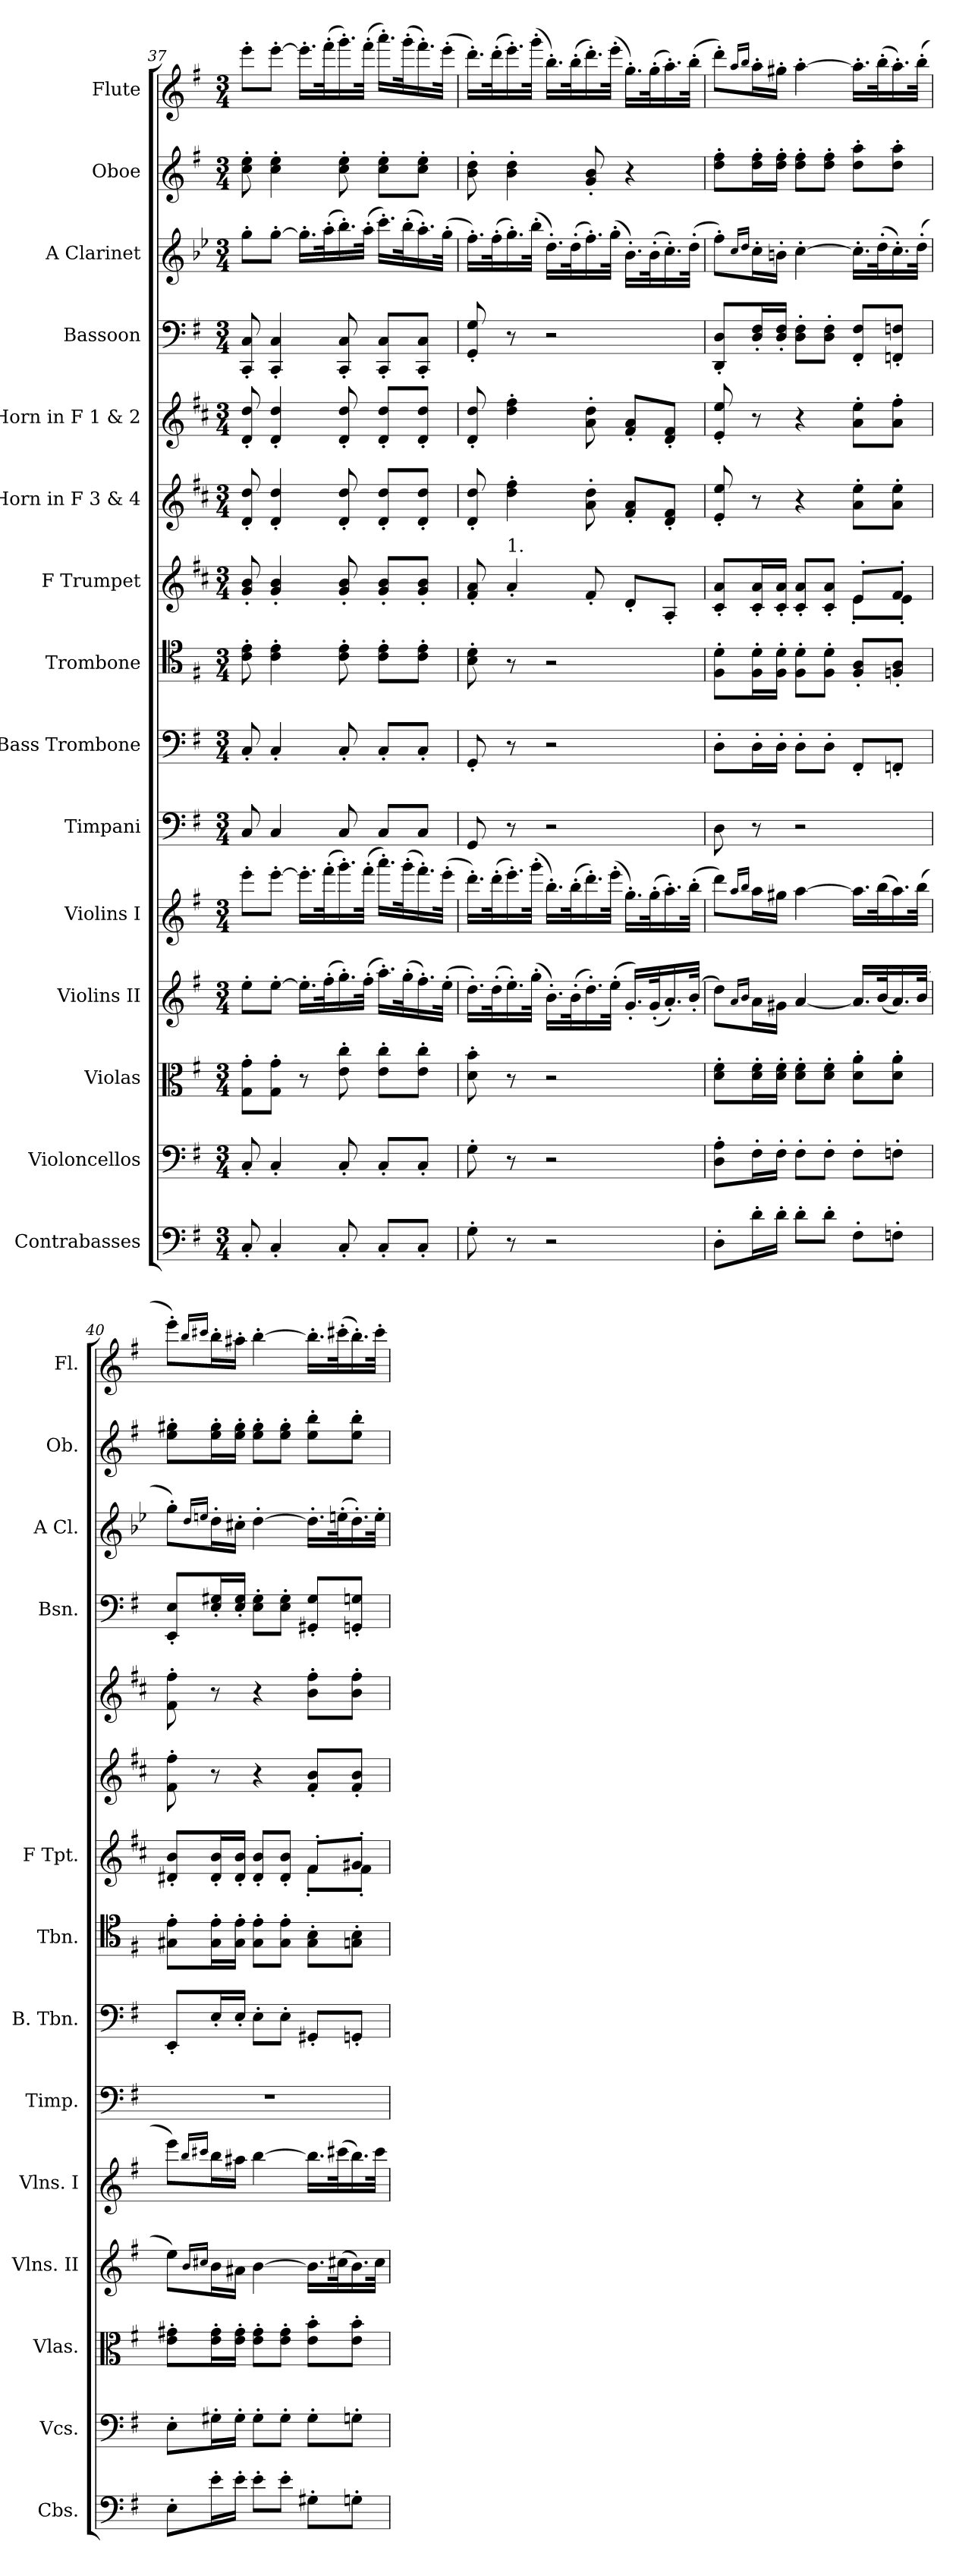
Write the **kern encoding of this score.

**kern	**kern	**kern	**kern	**kern	**kern	**kern	**kern	**kern	**kern	**kern	**kern	**kern	**kern	**kern
*part15	*part14	*part13	*part12	*part11	*part10	*part9	*part8	*part7	*part6	*part5	*part4	*part3	*part2	*part1
*staff15	*staff14	*staff13	*staff12	*staff11	*staff10	*staff9	*staff8	*staff7	*staff6	*staff5	*staff4	*staff3	*staff2	*staff1
*I"Contrabasses	*I"Violoncellos	*I"Violas	*I"Violins II	*I"Violins I	*I"Timpani	*I"Bass Trombone	*I"Trombone	*I"F Trumpet	*I"Horn in F 3 &amp; 4	*I"Horn in F 1 &amp; 2	*I"Bassoon	*I"A Clarinet	*I"Oboe	*I"Flute
*I'Cbs.	*I'Vcs.	*I'Vlas.	*I'Vlns. II	*I'Vlns. I	*I'Timp.	*I'B. Tbn.	*I'Tbn.	*I'F Tpt.	*	*	*I'Bsn.	*I'A Cl.	*I'Ob.	*I'Fl.
!!LO:PB:g=z
*clefF4	*clefF4	*clefC3	*clefG2	*clefG2	*clefF4	*clefF4	*clefC4	*clefG2	*clefG2	*clefG2	*clefF4	*clefG2	*clefG2	*clefG2
*ITrd7c12	*	*	*	*	*	*	*	*ITrd-3c-5	*ITrd4c7	*ITrd4c7	*	*ITrd2c3	*	*
*k[f#]	*k[f#]	*k[f#]	*k[f#]	*k[f#]	*k[f#]	*k[f#]	*k[f#]	*k[f#]	*k[f#]	*k[f#]	*k[f#]	*k[f#]	*k[f#]	*k[f#]
*M3/4	*M3/4	*M3/4	*M3/4	*M3/4	*M3/4	*M3/4	*M3/4	*M3/4	*M3/4	*M3/4	*M3/4	*M3/4	*M3/4	*M3/4
=37	=37	=37	=37	=37	=37	=37	=37	=37	=37	=37	=37	=37	=37	=37
8CC'/	8C'/	8G\' 8g\'L	8ee'\L	8eee'\L	8C/	8C'/	8c\' 8e\'	8cc/' 8ee/'	8G/' 8g/'	8G/' 8g/'	8CC/' 8C/'	8ee'\L	8cc\' 8ee\'	8eee'\L
4CC'/	4C'/	8G\' 8g\'J	[8ee'\J	[8eee'\J	4C/	4C'/	4c\' 4e\'	4cc/' 4ee/'	4G/' 4g/'	4G/' 4g/'	4CC/' 4C/'	[8ee'\J	4cc\' 4ee\'	[8eee'\J
.	.	8r	16.ee'\LL]	16.eee'\LL]	.	.	.	.	.	.	.	16.ee'\LL]	.	16.eee'\LL]
.	.	.	(>32ff#'\K	(>32fff#'\K	.	.	.	.	.	.	.	(>32ff#'\K	.	(>32fff#'\K
8CC'/	8C'/	8e\' 8cc\'	16.gg'\)	16.ggg'\)	8C/	8C'/	8c\' 8e\'	8cc/' 8ee/'	8G/' 8g/'	8G/' 8g/'	8CC/' 8C/'	16.gg'\)	8cc\' 8ee\'	16.ggg'\)
.	.	.	(>32ff#'\JJk	(>32fff#'\JJk	.	.	.	.	.	.	.	(>32ff#'\JJk	.	(>32fff#'\JJk
8CC'/L	8C'/L	8e\' 8cc\'L	16.aa'\LL)	16.aaa'\LL)	8C/L	8C'/L	8c\' 8e\'L	8cc/' 8ee/'L	8G/' 8g/'L	8G/' 8g/'L	8CC/' 8C/'L	16.aa'\LL)	8cc\' 8ee\'L	16.aaa'\LL)
.	.	.	(>32gg'\K	(>32ggg'\K	.	.	.	.	.	.	.	(>32gg'\K	.	(>32ggg'\K
8CC'/J	8C'/J	8e\' 8cc\'J	16.ff#'\)	16.fff#'\)	8C/J	8C'/J	8c\' 8e\'J	8cc/' 8ee/'J	8G/' 8g/'J	8G/' 8g/'J	8CC/' 8C/'J	16.ff#'\)	8cc\' 8ee\'J	16.fff#'\)
.	.	.	(>32ee'\JJk	(>32eee'\JJk	.	.	.	.	.	.	.	(>32ee'\JJk	.	(>32eee'\JJk
=38	=38	=38	=38	=38	=38	=38	=38	=38	=38	=38	=38	=38	=38	=38
8GG'\	8G'\	8d\' 8b\'	16.dd'\LL)	16.ddd'\LL)	8GG/	8GG'/	8B\' 8d\'	8b/' 8dd/'	8G/' 8g/'	8G/' 8g/'	8GG/' 8G/'	16.dd'\LL)	8b\' 8dd\'	16.ddd'\LL)
.	.	.	(>32dd'\K	(>32ddd'\K	.	.	.	.	.	.	.	(>32dd'\K	.	(>32ddd'\K
!	!	!	!	!	!	!	!	!LO:TX:a:t=1.	!	!	!	!	!	!
8r	8r	8r	16.ee'\)	16.eee'\)	8r	8r	8r	4dd'/	4g\' 4b\'	4g\' 4b\'	8r	16.ee'\)	4b\' 4dd\'	16.eee'\)
.	.	.	(>32gg'\JJk	(>32ggg'\JJk	.	.	.	.	.	.	.	(>32gg'\JJk	.	(>32ggg'\JJk
2r	2r	2r	16.b'\LL)	16.bb'\LL)	2r	2r	2r	.	.	.	2r	16.b'\LL)	.	16.bb'\LL)
.	.	.	(>32b'\K	(>32bb'\K	.	.	.	.	.	.	.	(>32b'\K	.	(>32bb'\K
.	.	.	16.dd'\)	16.ddd'\)	.	.	.	8b'/	8d\' 8g\'	8d\' 8g\'	.	16.dd'\)	8g/' 8b/'	16.ddd'\)
.	.	.	(>32ee'\JJk	(>32eee'\JJk	.	.	.	.	.	.	.	(>32ee'\JJk	.	(>32eee'\JJk
.	.	.	16.g'/LL)	16.gg'\LL)	.	.	.	8g'/L	8B/' 8d/'L	8B/' 8d/'L	.	16.g'\LL)	4r	16.gg'\LL)
.	.	.	(<32g'/K	(>32gg'\K	.	.	.	.	.	.	.	(>32g'\K	.	(>32gg'\K
.	.	.	16.a'/)	16.aa'\)	.	.	.	8d'/J	8G/' 8B/'J	8G/' 8B/'J	.	16.a'\)	.	16.aa'\)
.	.	.	(<32b'/JJk	(>32bb'\JJk	.	.	.	.	.	.	.	(>32b'\JJk	.	(>32bb'\JJk
=39	=39	=39	=39	=39	=39	=39	=39	=39	=39	=39	=39	=39	=39	=39
*	*	*	*	*	*	*	*	*^	*	*	*	*	*	*
8DD'\L	8D\' 8A\'L	8d\' 8f#\'L	8dd\L)	8ddd\L)	8D\	8D'\L	8F#\' 8d\'L	8f#/' 8dd/'L	2ryy	8A/' 8a/'	8A/' 8a/'	8DD/' 8D/'L	8dd'\L)	8dd\' 8ff#\'L	8ddd'\L)
.	.	.	16qa/LL	16qaa/LL	.	.	.	.	.	.	.	.	16qa/LL	.	16qaa/LL
.	.	.	16qb/JJ	16qbb/JJ	.	.	.	.	.	.	.	.	16qb/JJ	.	16qbb/JJ
16D'\L	16F#'\L	16d\' 16f#\'L	16a\L	16aa\L	8r	16D'\L	16F#\' 16d\'L	16f#/' 16dd/'L	.	8r	8r	16D/' 16F#/'L	16a'\L	16dd\' 16ff#\'L	16aa'\L
16D'\JJ	16F#'\JJ	16d\' 16f#\'JJ	16g#X\JJ	16gg#X\JJ	.	16D'\JJ	16F#\' 16d\'JJ	16f#/' 16dd/'JJ	.	.	.	16D/' 16F#/'JJ	16g#X'\JJ	16dd\' 16ff#\'JJ	16gg#X'\JJ
8D'\L	8F#'\L	8d\' 8f#\'L	[4a/	[4aa\	2r	8D'\L	8F#\' 8d\'L	8f#/' 8dd/'L	.	4r	4r	8D\' 8F#\'L	[4a'\	8dd\' 8ff#\'L	[4aa'\
8D'\J	8F#'\J	8d\' 8f#\'J	.	.	.	8D'\J	8F#\' 8d\'J	8f#/' 8dd/'J	.	.	.	8D\' 8F#\'J	.	8dd\' 8ff#\'J	.
8FF#'\L	8F#'\L	8d\' 8a\'L	16.a/LL]	16.aa\LL]	.	8FF#'/L	8F#/' 8A/'L	8a'/L	8a'\L	8d\' 8a\'L	8d\' 8a\'L	8FF#/' 8F#/'L	16.a'\LL]	8dd\' 8aa\'L	16.aa'\LL]
.	.	.	(<32b/K	(>32bb\K	.	.	.	.	.	.	.	.	(>32b'\K	.	(>32bb'\K
8FFn'\J	8Fn'\J	8d\' 8a\'J	16.a/)	16.aa\)	.	8FFn'/J	8Fn/' 8A/'J	8b'/J	8a'\J	8d\' 8a\'J	8d\' 8b\'J	8FFn/' 8Fn/'J	16.a'\)	8dd\' 8aa\'J	16.aa'\)
.	.	.	(<32b/JJk	(>32bb\JJk	.	.	.	.	.	.	.	.	(>32b'\JJk	.	(>32bb'\JJk
!!LO:PB:g=z
=40	=40	=40	=40	=40	=40	=40	=40	=40	=40	=40	=40	=40	=40	=40	=40
8EE'\L	8E'\L	8e\' 8g#X\'L	8ee\L)	8eee\L)	2.r	8EE'/L	8G#X\' 8e\'L	8g#X/' 8ee/'L	2ryy	8B\' 8b\'	8B\' 8b\'	8EE/' 8E/'L	8ee'\L)	8ee\' 8gg#X\'L	8eee'\L)
.	.	.	16qb/LL	16qbb/LL	.	.	.	.	.	.	.	.	16qb/LL	.	16qbb/LL
.	.	.	16qcc#X/JJ	16qccc#X/JJ	.	.	.	.	.	.	.	.	16qcc#X/JJ	.	16qccc#X/JJ
16E'\L	16G#X'\L	16e\' 16g#\'L	16b\L	16bb\L	.	16E'/L	16G#\' 16e\'L	16g#/' 16ee/'L	.	8r	8r	16E/' 16G#X/'L	16b'\L	16ee\' 16gg#\'L	16bb'\L
16E'\JJ	16G#'\JJ	16e\' 16g#\'JJ	16a#X\JJ	16aa#X\JJ	.	16E'/JJ	16G#\' 16e\'JJ	16g#/' 16ee/'JJ	.	.	.	16E/' 16G#/'JJ	16a#X'\JJ	16ee\' 16gg#\'JJ	16aa#X'\JJ
8E'\L	8G#'\L	8e\' 8g#\'L	[4b\	[4bb\	.	8E'\L	8G#\' 8e\'L	8g#/' 8ee/'L	.	4r	4r	8E\' 8G#\'L	[4b'\	8ee\' 8gg#\'L	[4bb'\
8E'\J	8G#'\J	8e\' 8g#\'J	.	.	.	8E'\J	8G#\' 8e\'J	8g#/' 8ee/'J	.	.	.	8E\' 8G#\'J	.	8ee\' 8gg#\'J	.
8GG#X'\L	8G#'\L	8e\' 8b\'L	16.b\LL]	16.bb\LL]	.	8GG#X'/L	8G#\' 8B\'L	8b'/L	8b'\L	8B/' 8e/'L	8e\' 8b\'L	8GG#X/' 8G#/'L	16.b'\LL]	8ee\' 8bb\'L	16.bb'\LL]
.	.	.	(>32cc#\K	(>32ccc#\K	.	.	.	.	.	.	.	.	(>32cc#'\K	.	(>32ccc#'\K
8GGn'\J	8Gn'\J	8e\' 8b\'J	16.b\)	16.bb\)	.	8GGn'/J	8Gn\' 8B\'J	8cc#X'/J	8b'\J	8B/' 8e/'J	8e\' 8b\'J	8GGn/' 8Gn/'J	16.b'\)	8ee\' 8bb\'J	16.bb'\)
.	.	.	32cc#\JJk	32ccc#\JJk	.	.	.	.	.	.	.	.	32cc#'\JJk	.	32ccc#'\JJk
*	*	*	*	*	*	*	*	*v	*v	*	*	*	*	*	*
=	=	=	=	=	=	=	=	=	=	=	=	=	=	=
*-	*-	*-	*-	*-	*-	*-	*-	*-	*-	*-	*-	*-	*-	*-
